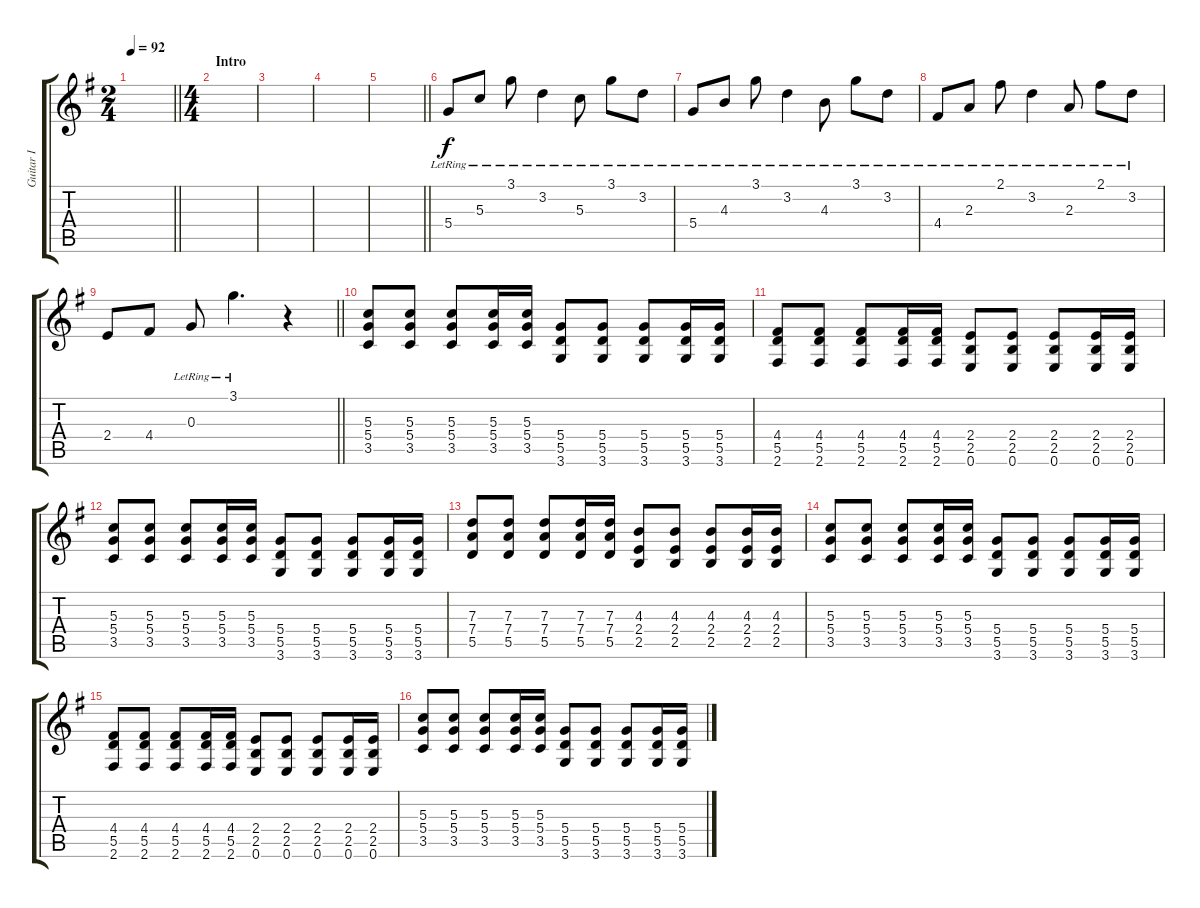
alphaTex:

\track ("Guitar I" "Guitar I") {instrument overdrivenguitar}
\staff {score tabs}
\tuning (E4 B3 G3 D3 A2 E2) {hide}
\ts (2 4)
\tempo 92
\clef g2
\barLineRight lightlight
\ks g
|
\ts (4 4)
\section ("" "Intro")
|
|
|
\barLineRight lightlight
|
\section ("" "")
5.4{lr}.8 5.3{lr}.8 3.1{lr}.8 3.2{lr}.4 5.3{lr}.8 3.1{lr}.8 3.2{lr}.8 |
5.4{lr}.8 4.3{lr}.8 3.1{lr}.8 3.2{lr}.4 4.3{lr}.8 3.1{lr}.8 3.2{lr}.8 |
4.4{lr}.8 2.3{lr}.8 2.1{lr}.8 3.2{lr}.4 2.3{lr}.8 2.1{lr}.8 3.2{lr}.8 |
\barLineRight lightlight
2.4.8 4.4.8 0.3{lr}.8 3.1{lr}.4{d} r.4 |
\section ("" "")
(5.3 5.4 3.5).8{instrument overdrivenguitar} (5.3 5.4 3.5).8 (5.3 5.4 3.5).8 (5.3 5.4 3.5).16 (5.3 5.4 3.5).16 (5.4 5.5 3.6).8 (5.4 5.5 3.6).8 (5.4 5.5 3.6).8 (5.4 5.5 3.6).16 (5.4 5.5 3.6).16 |
(4.4 5.5 2.6).8 (4.4 5.5 2.6).8 (4.4 5.5 2.6).8 (4.4 5.5 2.6).16 (4.4 5.5 2.6).16 (2.4 2.5 0.6).8 (2.4 2.5 0.6).8 (2.4 2.5 0.6).8 (2.4 2.5 0.6).16 (2.4 2.5 0.6).16 |
(5.3 5.4 3.5).8 (5.3 5.4 3.5).8 (5.3 5.4 3.5).8 (5.3 5.4 3.5).16 (5.3 5.4 3.5).16 (5.4 5.5 3.6).8 (5.4 5.5 3.6).8 (5.4 5.5 3.6).8 (5.4 5.5 3.6).16 (5.4 5.5 3.6).16 |
(7.3 7.4 5.5).8 (7.3 7.4 5.5).8 (7.3 7.4 5.5).8 (7.3 7.4 5.5).16 (7.3 7.4 5.5).16 (4.3 2.4 2.5).8 (4.3 2.4 2.5).8 (4.3 2.4 2.5).8 (4.3 2.4 2.5).16 (4.3 2.4 2.5).16 |
(5.3 5.4 3.5).8 (5.3 5.4 3.5).8 (5.3 5.4 3.5).8 (5.3 5.4 3.5).16 (5.3 5.4 3.5).16 (5.4 5.5 3.6).8 (5.4 5.5 3.6).8 (5.4 5.5 3.6).8 (5.4 5.5 3.6).16 (5.4 5.5 3.6).16 |
(4.4 5.5 2.6).8 (4.4 5.5 2.6).8 (4.4 5.5 2.6).8 (4.4 5.5 2.6).16 (4.4 5.5 2.6).16 (2.4 2.5 0.6).8 (2.4 2.5 0.6).8 (2.4 2.5 0.6).8 (2.4 2.5 0.6).16 (2.4 2.5 0.6).16 |
(5.3 5.4 3.5).8 (5.3 5.4 3.5).8 (5.3 5.4 3.5).8 (5.3 5.4 3.5).16 (5.3 5.4 3.5).16 (5.4 5.5 3.6).8 (5.4 5.5 3.6).8 (5.4 5.5 3.6).8 (5.4 5.5 3.6).16 (5.4 5.5 3.6).16
